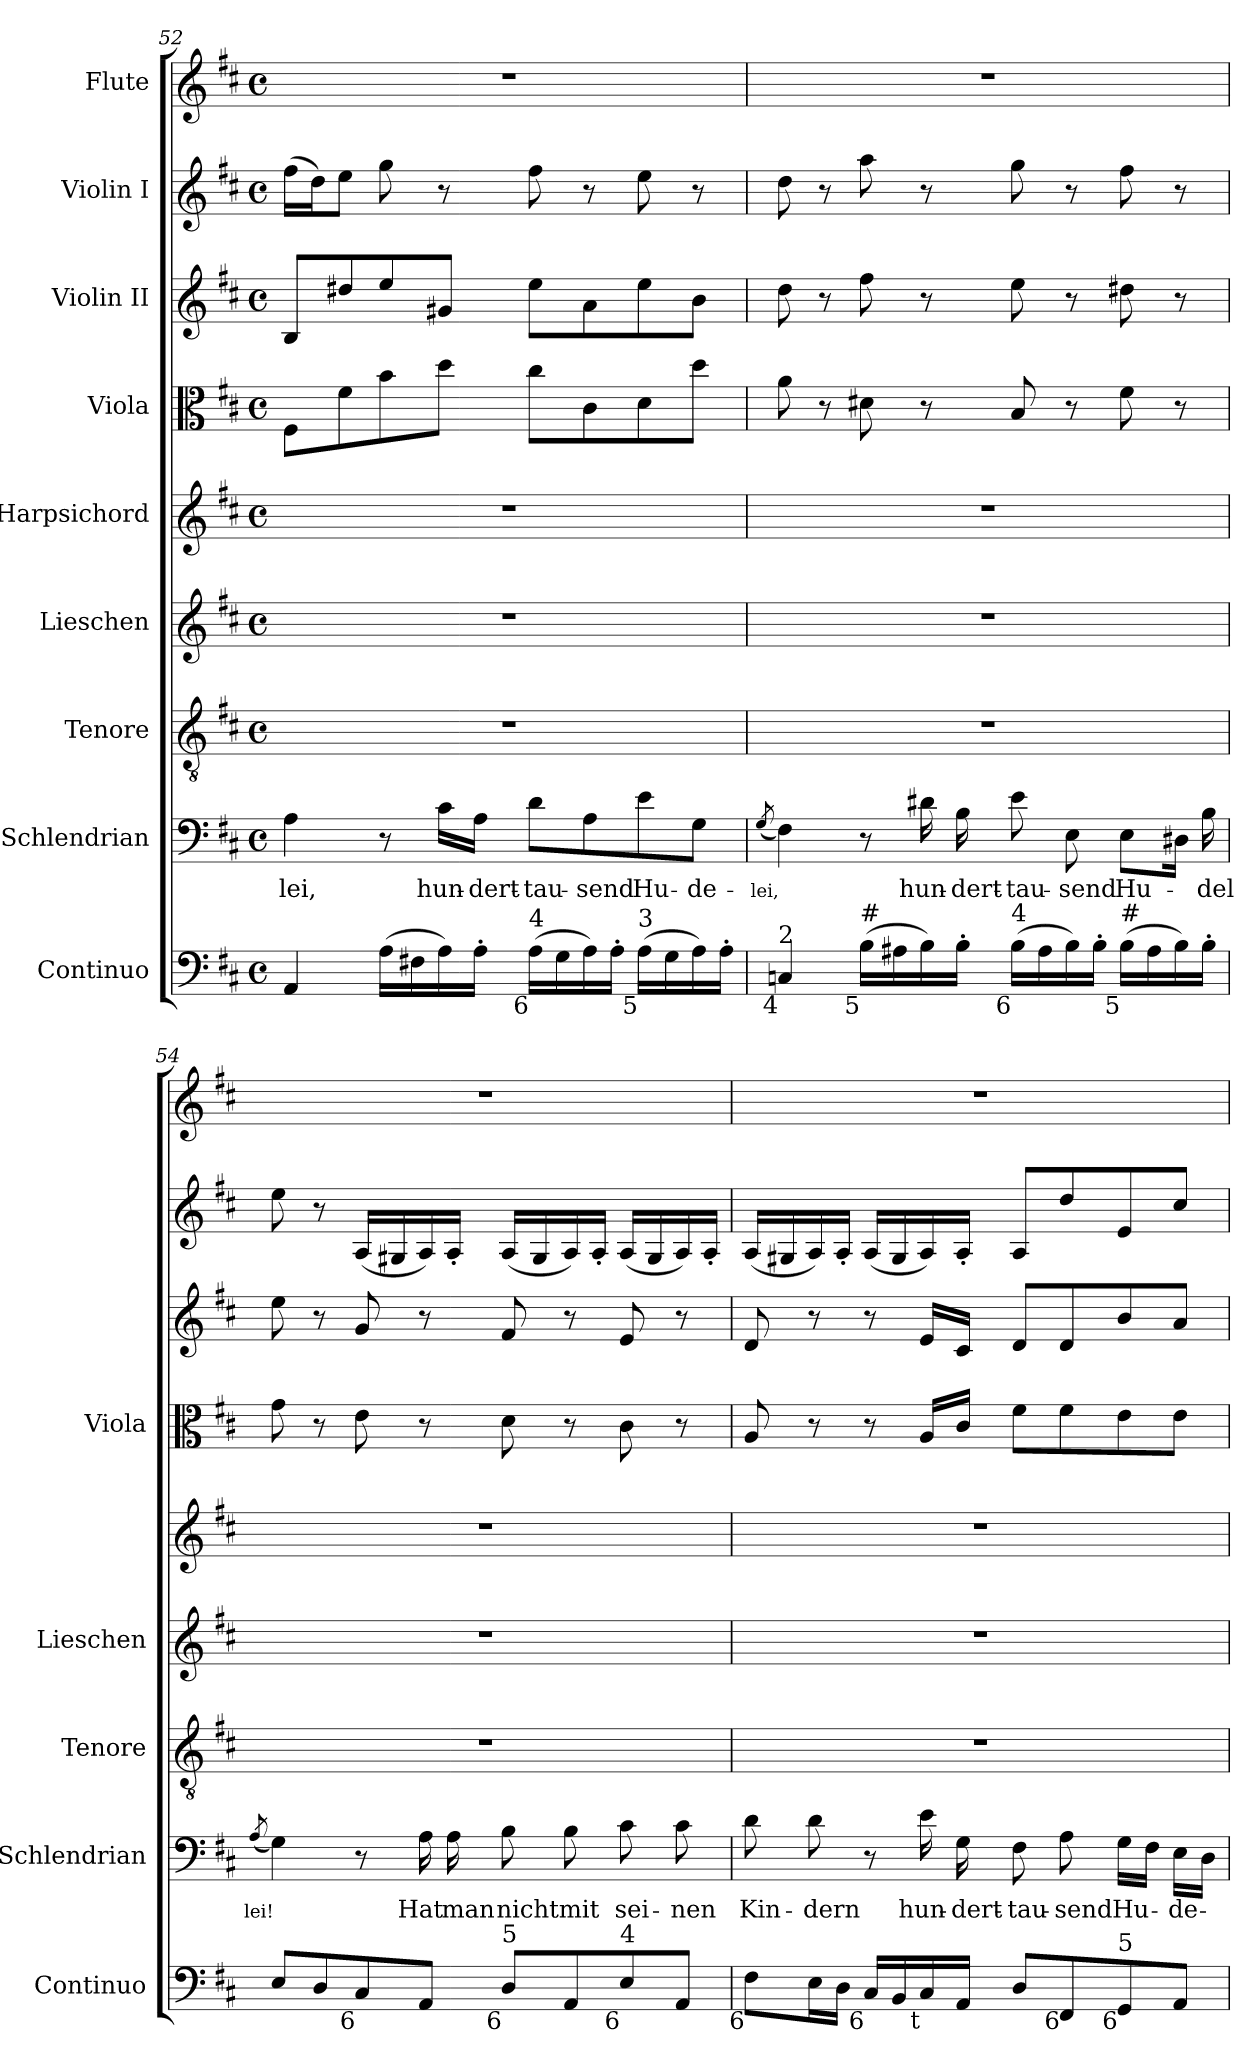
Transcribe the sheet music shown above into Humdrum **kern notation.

**kern	**kern	**text	**kern	**kern	**kern	**kern	**kern	**kern	**kern
*part9	*part8	*part8	*part7	*part6	*part5	*part4	*part3	*part2	*part1
*staff9	*staff8	*staff8	*staff7	*staff6	*staff5	*staff4	*staff3	*staff2	*staff1
*I"Continuo	*I"Schlendrian	*	*I"Tenore	*I"Lieschen	*I"Harpsichord	*I"Viola	*I"Violin II	*I"Violin I	*I"Flute
*I'Continuo	*I'Schlendrian	*	*I'Tenore	*I'Lieschen	*	*I'Viola	*	*	*
*clefF4	*clefF4	*	*clefGv2	*clefG2	*clefG2	*clefC3	*clefG2	*clefG2	*clefG2
*	*	*	*ITrd7c12	*	*	*	*	*	*
*k[f#c#]	*k[f#c#]	*	*k[f#c#]	*k[f#c#]	*k[f#c#]	*k[f#c#]	*k[f#c#]	*k[f#c#]	*k[f#c#]
*D:	*D:	*	*D:	*D:	*D:	*D:	*D:	*D:	*D:
*M4/4	*M4/4	*	*M4/4	*M4/4	*M4/4	*M4/4	*M4/4	*M4/4	*M4/4
*met(c)	*met(c)	*	*met(c)	*met(c)	*met(c)	*met(c)	*met(c)	*met(c)	*met(c)
=52	=52	=52	=52	=52	=52	=52	=52	=52	=52
!	!	!LO:LY:b:color=#000000	!	!	!	!	!	!	!
4AAi/	4Ai\	-lei,	1r	1r	1r	8F#i\L	8Bi/L	(16ff#i\LL	1r
.	.	.	.	.	.	.	.	16ddi\J)	.
.	.	.	.	.	.	8f#i\	8dd#Xi/	8eei\J	.
(16Ai\LL	8r	.	.	.	.	8bi\	8eei/	8ggi\	.
16F#Xi\	.	.	.	.	.	.	.	.	.
!	!	!LO:LY:b:color=#000000	!	!	!	!	!	!	!
16Ai\)	16c#i\LL	hun-	.	.	.	8ddi\J	8g#Xi/J	8r	.
!	!	!LO:LY:b:color=#000000	!	!	!	!	!	!	!
16A'i\JJ	16Ai\JJ	-dert-	.	.	.	.	.	.	.
!LO:TX:b:rj:t=6	!	!	!	!	!	!	!	!	!
!LO:TX:t=4	!	!	!	!	!	!	!	!	!
!	!	!LO:LY:b:color=#000000	!	!	!	!	!	!	!
(16Ai\LL	8di\L	-tau-	.	.	.	8cc#i\L	8eei\L	8ff#i\	.
16Gi\	.	.	.	.	.	.	.	.	.
!	!	!LO:LY:b:color=#000000	!	!	!	!	!	!	!
16Ai\)	8Ai\	-send	.	.	.	8c#i\	8ai\	8r	.
16A'i\JJ	.	.	.	.	.	.	.	.	.
!LO:TX:b:rj:t=5	!	!	!	!	!	!	!	!	!
!LO:TX:t=3	!	!	!	!	!	!	!	!	!
!	!	!LO:LY:b:color=#000000	!	!	!	!	!	!	!
(16Ai\LL	8ei\	Hu-	.	.	.	8di\	8eei\	8eei\	.
16Gi\	.	.	.	.	.	.	.	.	.
!	!	!LO:LY:b:color=#000000	!	!	!	!	!	!	!
16Ai\)	8Gi\J	-de-	.	.	.	8ddi\J	8bi\J	8r	.
16A'i\JJ	.	.	.	.	.	.	.	.	.
=53	=53	=53	=53	=53	=53	=53	=53	=53	=53
!	!	!LO:LY:b:color=#000000	!	!	!	!	!	!	!
.	(8qGi/	-lei,	.	.	.	.	.	.	.
!LO:TX:b:rj:t=4	!	!	!	!	!	!	!	!	!
!LO:TX:t=2	!	!	!	!	!	!	!	!	!
4Cni/	4F#i\)	.	1r	1r	1r	8ai\	8ddi\	8ddi\	1r
.	.	.	.	.	.	8r	8r	8r	.
!LO:TX:b:rj:t=5	!	!	!	!	!	!	!	!	!
!LO:TX:t=#	!	!	!	!	!	!	!	!	!
(16Bi\LL	8r	.	.	.	.	8d#Xi\	8ff#i\	8aai\	.
16A#Xi\	.	.	.	.	.	.	.	.	.
!	!	!LO:LY:b:color=#000000	!	!	!	!	!	!	!
16Bi\)	16d#Xi\	hun-	.	.	.	8r	8r	8r	.
!	!	!LO:LY:b:color=#000000	!	!	!	!	!	!	!
16B'i\JJ	16Bi\	-dert-	.	.	.	.	.	.	.
!LO:TX:b:rj:t=6	!	!	!	!	!	!	!	!	!
!LO:TX:t=4	!	!	!	!	!	!	!	!	!
!	!	!LO:LY:b:color=#000000	!	!	!	!	!	!	!
(16Bi\LL	8ei\	-tau-	.	.	.	8Bi/	8eei\	8ggi\	.
16A#i\	.	.	.	.	.	.	.	.	.
!	!	!LO:LY:b:color=#000000	!	!	!	!	!	!	!
16Bi\)	8Ei\	-send	.	.	.	8r	8r	8r	.
16B'i\JJ	.	.	.	.	.	.	.	.	.
!LO:TX:b:rj:t=5	!	!	!	!	!	!	!	!	!
!LO:TX:t=#	!	!	!	!	!	!	!	!	!
!	!	!LO:LY:b:color=#000000	!	!	!	!	!	!	!
(16Bi\LL	8Ei\L	Hu-	.	.	.	8f#i\	8dd#Xi\	8ff#i\	.
16A#i\	.	.	.	.	.	.	.	.	.
16Bi\)	16D#Xi\Jk	.	.	.	.	8r	8r	8r	.
!	!	!LO:LY:b:color=#000000	!	!	!	!	!	!	!
16B'i\JJ	16Bi\	-del	.	.	.	.	.	.	.
!!LO:LB:g=z
=54	=54	=54	=54	=54	=54	=54	=54	=54	=54
!	!	!LO:LY:b:color=#000000	!	!	!	!	!	!	!
.	(8qAi/	lei!	.	.	.	.	.	.	.
8Ei/L	4Gi\)	.	1r	1r	1r	8gi\	8eei\	8eei\	1r
8Di/	.	.	.	.	.	8r	8r	8r	.
!LO:TX:b:rj:t=6	!	!	!	!	!	!	!	!	!
8C#i/	8r	.	.	.	.	8ei\	8gi/	(16Ai/LL	.
.	.	.	.	.	.	.	.	16G#Xi/	.
!	!	!LO:LY:b:color=#000000	!	!	!	!	!	!	!
8AAi/J	16Ai\	Hat	.	.	.	8r	8r	16Ai/)	.
!	!	!LO:LY:b:color=#000000	!	!	!	!	!	!	!
.	16Ai\	man	.	.	.	.	.	16A'i/JJ	.
!LO:TX:b:rj:t=6	!	!	!	!	!	!	!	!	!
!LO:TX:t=5	!	!	!	!	!	!	!	!	!
!	!	!LO:LY:b:color=#000000	!	!	!	!	!	!	!
8Di/L	8Bi\	nicht	.	.	.	8di\	8f#i/	(16Ai/LL	.
.	.	.	.	.	.	.	.	16G#i/	.
!	!	!LO:LY:b:color=#000000	!	!	!	!	!	!	!
8AAi/	8Bi\	mit	.	.	.	8r	8r	16Ai/)	.
.	.	.	.	.	.	.	.	16A'i/JJ	.
!LO:TX:b:rj:t=6	!	!	!	!	!	!	!	!	!
!LO:TX:t=4	!	!	!	!	!	!	!	!	!
!	!	!LO:LY:b:color=#000000	!	!	!	!	!	!	!
8Ei/	8c#i\	sei-	.	.	.	8c#i\	8ei/	(16Ai/LL	.
.	.	.	.	.	.	.	.	16G#i/	.
!	!	!LO:LY:b:color=#000000	!	!	!	!	!	!	!
8AAi/J	8c#i\	-nen	.	.	.	8r	8r	16Ai/)	.
.	.	.	.	.	.	.	.	16A'i/JJ	.
=55	=55	=55	=55	=55	=55	=55	=55	=55	=55
!LO:TX:b:rj:t=6	!	!	!	!	!	!	!	!	!
!	!	!LO:LY:b:color=#000000	!	!	!	!	!	!	!
8F#i\L	8di\	Kin-	1r	1r	1r	8Ai/	8di/	(16Ai/LL	1r
.	.	.	.	.	.	.	.	16G#Xi/	.
!	!	!LO:LY:b:color=#000000	!	!	!	!	!	!	!
16Ei\L	8di\	-dern	.	.	.	8r	8r	16Ai/)	.
16Di\JJ	.	.	.	.	.	.	.	16A'i/JJ	.
!LO:TX:b:rj:t=6	!	!	!	!	!	!	!	!	!
16C#i/LL	8r	.	.	.	.	8r	8r	(16Ai/LL	.
16BBi/	.	.	.	.	.	.	.	16G#i/	.
!LO:TX:b:rj:t=t	!	!	!	!	!	!	!	!	!
!	!	!LO:LY:b:color=#000000	!	!	!	!	!	!	!
16C#i/	16ei\	hun-	.	.	.	16Ai/LL	16ei/LL	16Ai/)	.
!	!	!LO:LY:b:color=#000000	!	!	!	!	!	!	!
16AAi/JJ	16Gi\	-dert-	.	.	.	16c#i/JJ	16c#i/JJ	16A'i/JJ	.
!	!	!LO:LY:b:color=#000000	!	!	!	!	!	!	!
8Di/L	8F#i\	-tau-	.	.	.	8f#i\L	8di/L	8Ai/L	.
!LO:TX:b:rj:t=6	!	!	!	!	!	!	!	!	!
!	!	!LO:LY:b:color=#000000	!	!	!	!	!	!	!
8FF#i/	8Ai\	-send	.	.	.	8f#i\	8di/	8ddi/	.
!LO:TX:b:rj:t=6	!	!	!	!	!	!	!	!	!
!LO:TX:t=5	!	!	!	!	!	!	!	!	!
!	!	!LO:LY:b:color=#000000	!	!	!	!	!	!	!
8GGi/	16Gi\LL	Hu-	.	.	.	8ei\	8bi/	8ei/	.
.	16F#i\JJ	.	.	.	.	.	.	.	.
!	!	!LO:LY:b:color=#000000	!	!	!	!	!	!	!
8AAi/J	16Ei\LL	-de-	.	.	.	8ei\J	8ai/J	8cc#i/J	.
.	16Di\JJ	.	.	.	.	.	.	.	.
=	=	=	=	=	=	=	=	=	=
*-	*-	*-	*-	*-	*-	*-	*-	*-	*-
